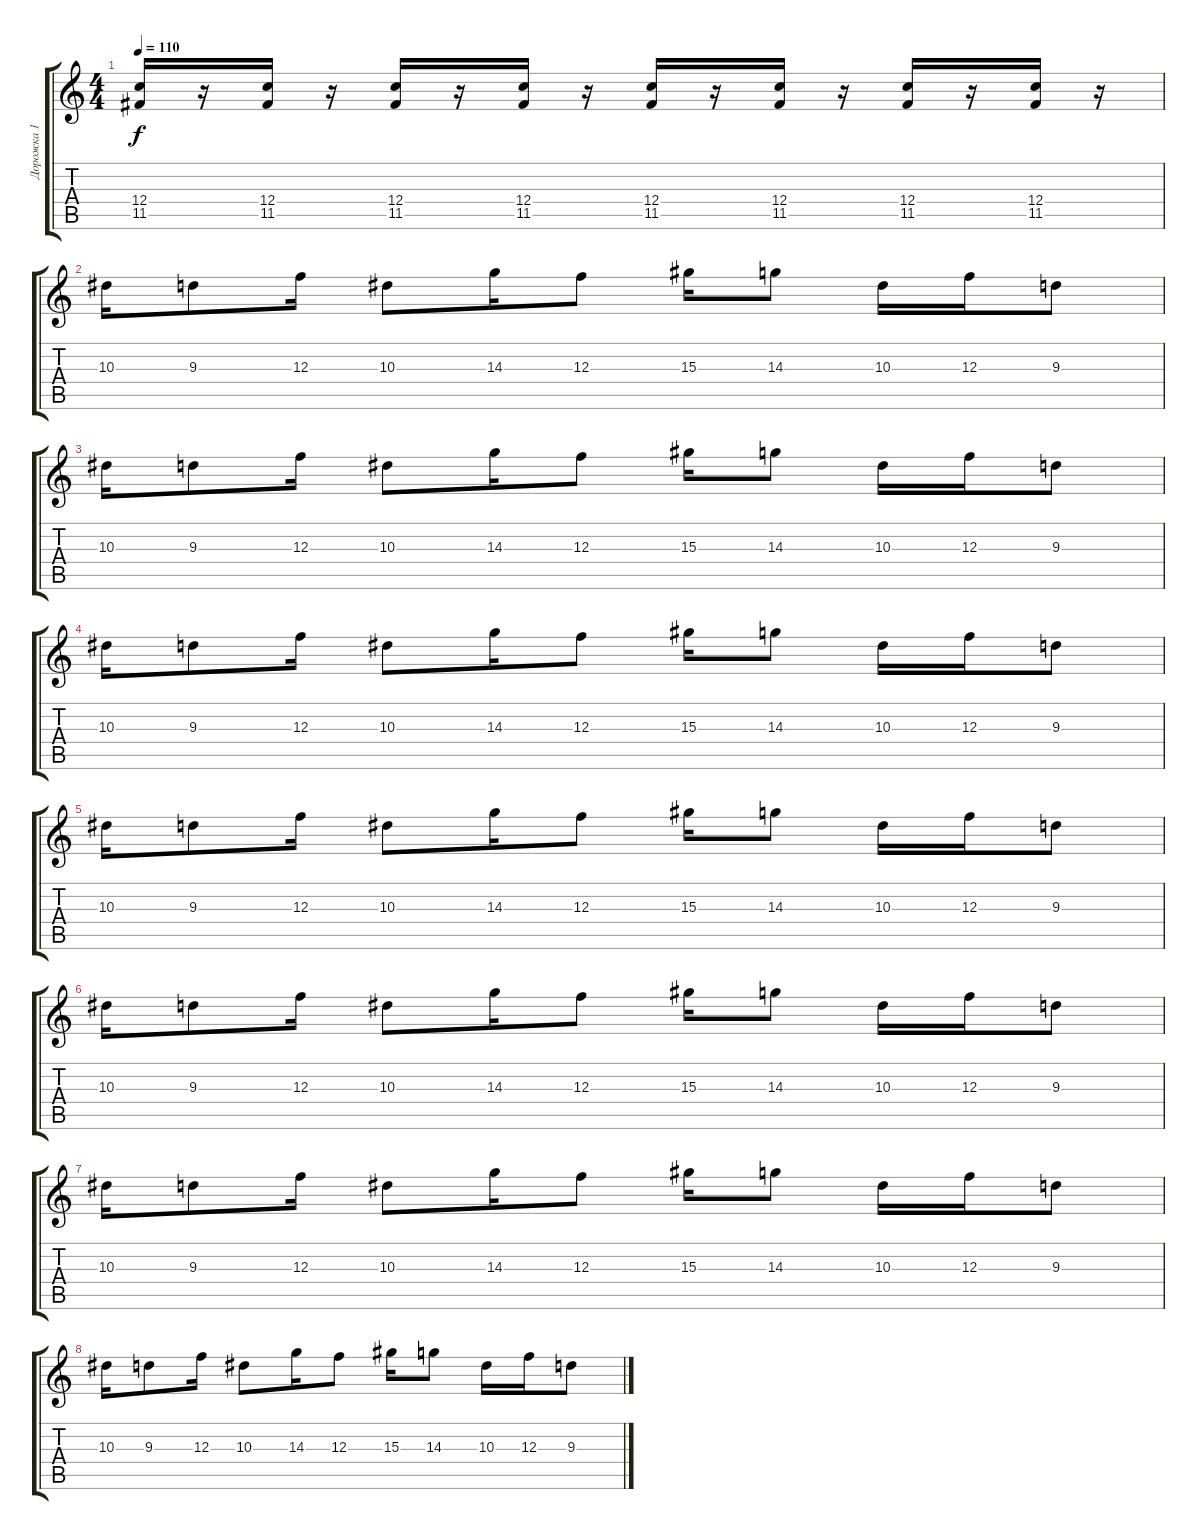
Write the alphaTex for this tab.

\track ("Дорожка 1" "Дорожка 1") {instrument distortionguitar}
\staff {score tabs}
\tuning (D4 A3 F3 C3 G2 C2) {hide}
\ts (4 4)
\tempo 110
\clef g2
\ks c
(12.4 11.5).16{dy f} r.16 (12.4 11.5).16 r.16 (12.4 11.5).16 r.16 (12.4 11.5).16 r.16 (12.4 11.5).16 r.16 (12.4 11.5).16 r.16 (12.4 11.5).16 r.16 (12.4 11.5).16 r.16 |
10.3.16{instrument electricguitarclean} 9.3.8 12.3.16 10.3.8 14.3.16 12.3.8 15.3.16 14.3.8 10.3.16 12.3.16 9.3.8 |
10.3.16 9.3.8 12.3.16 10.3.8 14.3.16 12.3.8 15.3.16 14.3.8 10.3.16 12.3.16 9.3.8 |
10.3.16 9.3.8 12.3.16 10.3.8 14.3.16 12.3.8 15.3.16 14.3.8 10.3.16 12.3.16 9.3.8 |
10.3.16 9.3.8 12.3.16 10.3.8 14.3.16 12.3.8 15.3.16 14.3.8 10.3.16 12.3.16 9.3.8 |
10.3.16 9.3.8 12.3.16 10.3.8 14.3.16 12.3.8 15.3.16 14.3.8 10.3.16 12.3.16 9.3.8 |
10.3.16 9.3.8 12.3.16 10.3.8 14.3.16 12.3.8 15.3.16 14.3.8 10.3.16 12.3.16 9.3.8 |
10.3.16 9.3.8 12.3.16 10.3.8 14.3.16 12.3.8 15.3.16 14.3.8 10.3.16 12.3.16 9.3.8
